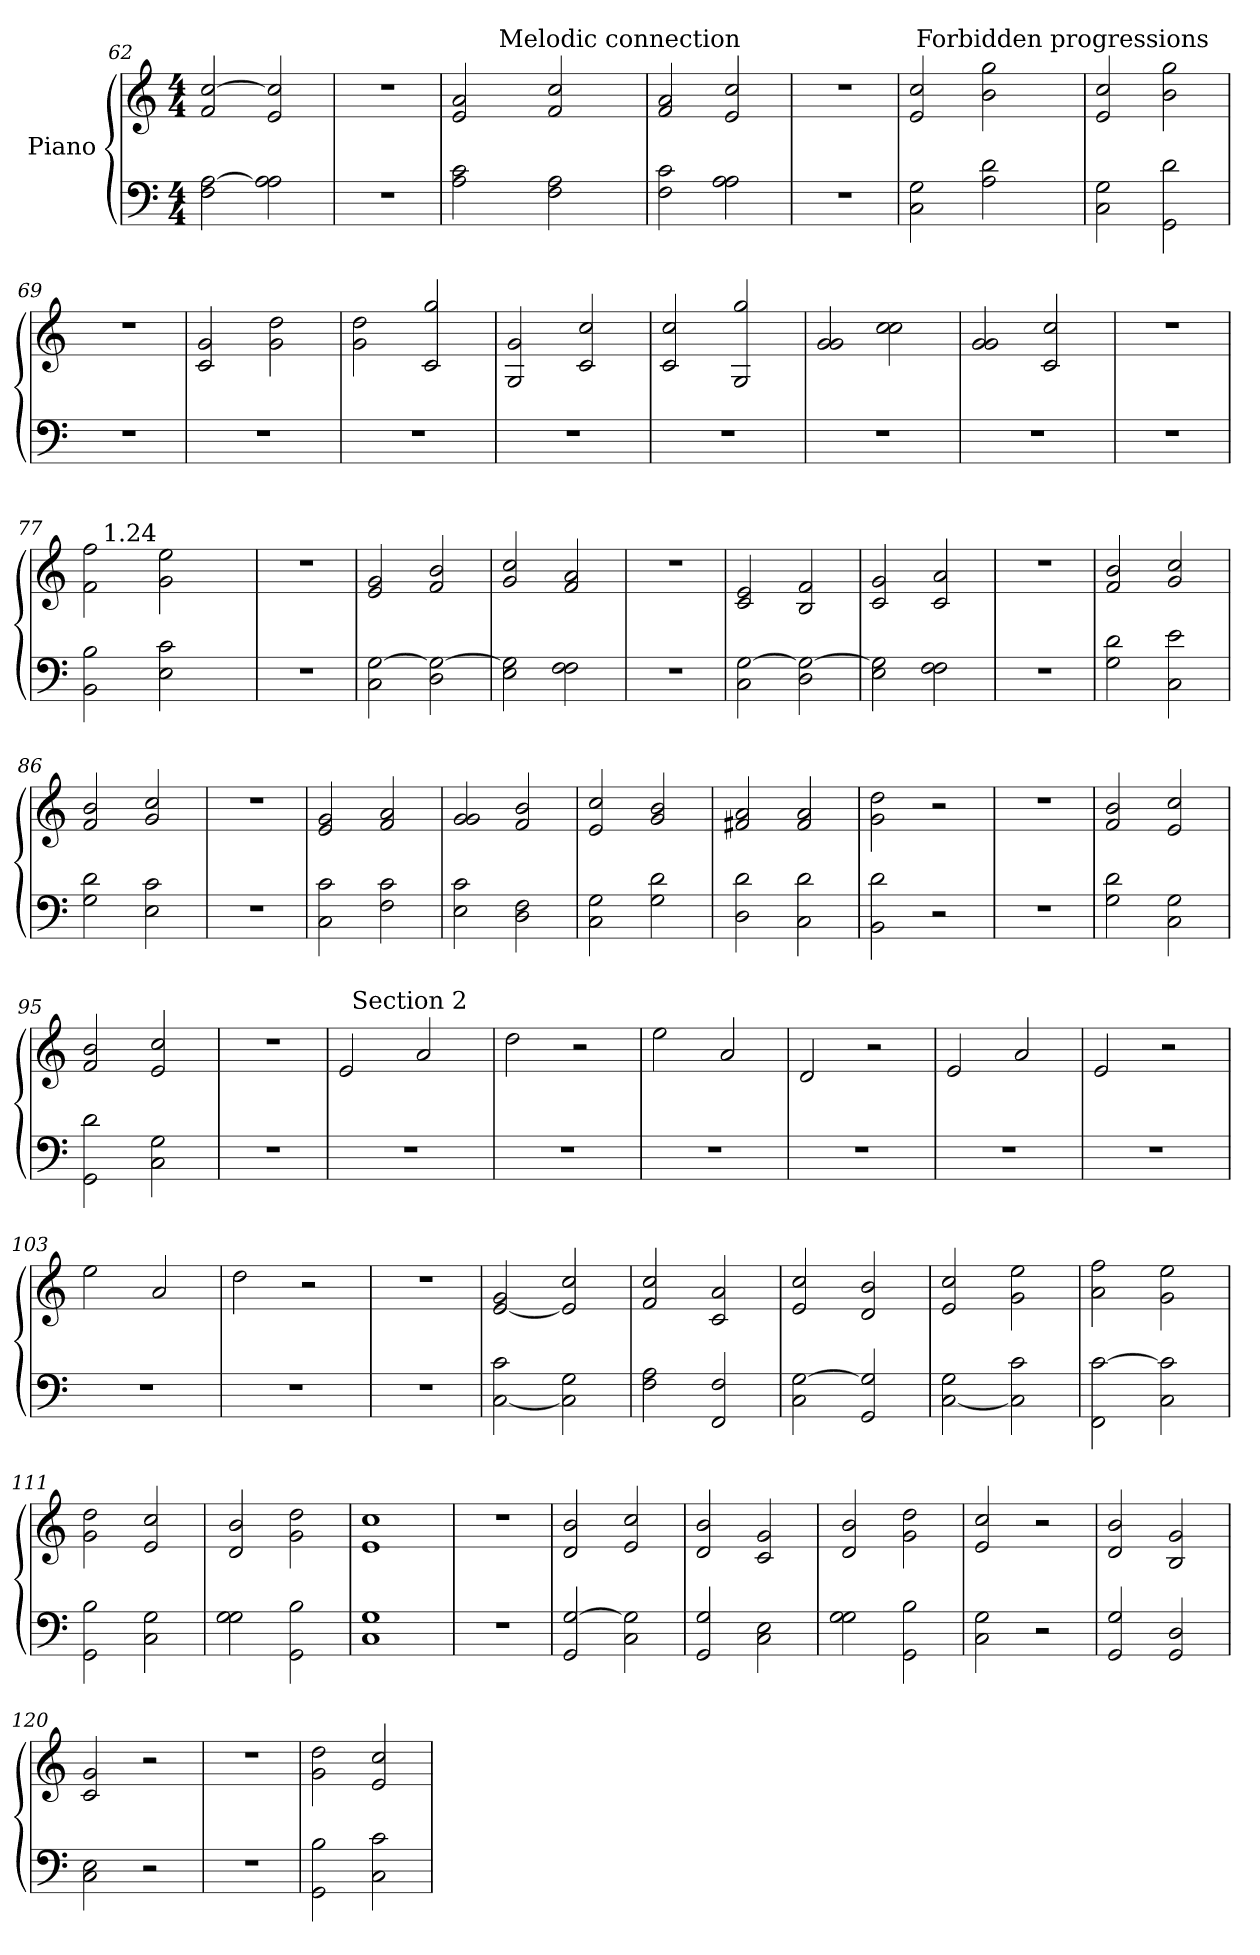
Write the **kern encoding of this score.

**kern	**kern
*part1	*part1
*staff2	*staff1
*I"Piano	*
!!LO:PB:g=z
*clefF4	*clefG2
*k[]	*k[]
*C:	*C:
*M4/4	*M4/4
=62	=62
2F\ [2A\	2f/ [2cc/
2A\] 2A\	2e/ 2cc/]
=63	=63
1r	1r
=64	=64
*	*^
2A\ 2c\	2e/ 2a/	6ryy
.	.	48.ryy
!	!	!LO:TX:a:t=Melodic connection
.	.	3%2ryy
2F\ 2A\	2f/ 2cc/	.
.	.	12ryy
.	.	24ryy
.	.	96ryy
*	*v	*v
=65	=65
2F\ 2c\	2f/ 2a/
2A\ 2A\	2e/ 2cc/
=66	=66
1r	1r
=67	=67
*	*^
2C\ 2G\	2e/ 2cc/	96ryy
!	!	!LO:TX:a:t=Forbidden progressions
.	.	3%2ryy
2A\ 2d\	2b\ 2gg\	.
.	.	6ryy
.	.	12...ryy
*	*v	*v
=68	=68
2C\ 2G\	2e/ 2cc/
2GG\ 2d\	2b\ 2gg\
!!LO:LB:g=z
=69	=69
1r	1r
=70	=70
1r	2c/ 2g/
.	2g\ 2dd\
=71	=71
1r	2g\ 2dd\
.	2c/ 2gg/
=72	=72
1r	2G/ 2g/
.	2c/ 2cc/
=73	=73
1r	2c/ 2cc/
.	2G/ 2gg/
=74	=74
1r	2g/ 2g/
.	2cc\ 2cc\
=75	=75
1r	2g/ 2g/
.	2c/ 2cc/
!!LO:LB:g=z
=76	=76
1r	1r
=77	=77
*	*^
2BB\ 2B\	2f\ 2ff\	24..ryy
!	!	!LO:TX:a:t=1.24
.	.	3%2ryy
2E\ 2c\	2g\ 2ee\	.
.	.	6ryy
.	.	12ryy
.	.	96ryy
*	*v	*v
=78	=78
1r	1r
=79	=79
2C\ [2G\	2e/ 2g/
2D\ 2G\_	2f/ 2b/
=80	=80
2E\ 2G\]	2g/ 2cc/
2F\ 2F\	2f/ 2a/
=81	=81
1r	1r
=82	=82
2C\ [2G\	2c/ 2e/
2D\ 2G\_	2B/ 2f/
!!LO:LB:g=z
=83	=83
2E\ 2G\]	2c/ 2g/
2F\ 2F\	2c/ 2a/
=84	=84
1r	1r
=85	=85
2G\ 2d\	2f/ 2b/
2C\ 2e\	2g/ 2cc/
=86	=86
2G\ 2d\	2f/ 2b/
2E\ 2c\	2g/ 2cc/
=87	=87
1r	1r
=88	=88
2C\ 2c\	2e/ 2g/
2F\ 2c\	2f/ 2a/
=89	=89
2E\ 2c\	2g/ 2g/
2D\ 2F\	2f/ 2b/
!!LO:LB:g=z
=90	=90
2C\ 2G\	2e/ 2cc/
2G\ 2d\	2g/ 2b/
=91	=91
2D\ 2d\	2f#X/ 2a/
2C\ 2d\	2f#/ 2a/
=92	=92
2BB\ 2d\	2g\ 2dd\
2r	2r
=93	=93
1r	1r
=94	=94
2G\ 2d\	2f/ 2b/
2C\ 2G\	2e/ 2cc/
=95	=95
2GG\ 2d\	2f/ 2b/
2C\ 2G\	2e/ 2cc/
=96	=96
1r	1r
!!LO:PB:g=z
=97	=97
*	*^
1r	2e/	32ryy
!	!	!LO:TX:a:t=Section 2
.	.	2ryy
.	2a/	.
.	.	4...ryy
*	*v	*v
=98	=98
1r	2dd\
.	2r
=99	=99
1r	2ee\
.	2a/
=100	=100
1r	2d/
.	2r
=101	=101
1r	2e/
.	2a/
=102	=102
1r	2e/
.	2r
=103	=103
1r	2ee\
.	2a/
!!LO:LB:g=z
=104	=104
1r	2dd\
.	2r
=105	=105
1r	1r
=106	=106
[2C\ 2c\	[2e/ 2g/
2C\] 2G\	2e/] 2cc/
=107	=107
2F\ 2A\	2f/ 2cc/
2FF/ 2F/	2c/ 2a/
=108	=108
2C\ [2G\	2e/ 2cc/
2GG/ 2G/]	2d/ 2b/
=109	=109
[2C\ 2G\	2e/ 2cc/
2C\] 2c\	2g\ 2ee\
=110	=110
2FF\ [2c\	2a\ 2ff\
2C\ 2c\]	2g\ 2ee\
!!LO:LB:g=z
=111	=111
2GG\ 2B\	2g\ 2dd\
2C\ 2G\	2e/ 2cc/
=112	=112
2G\ 2G\	2d/ 2b/
2GG\ 2B\	2g\ 2dd\
=113	=113
1C 1G	1e 1cc
=114	=114
1r	1r
=115	=115
2GG/ [2G/	2d/ 2b/
2C\ 2G\]	2e/ 2cc/
=116	=116
2GG/ 2G/	2d/ 2b/
2C\ 2E\	2c/ 2g/
=117	=117
2G\ 2G\	2d/ 2b/
2GG\ 2B\	2g\ 2dd\
!!LO:LB:g=z
=118	=118
2C\ 2G\	2e/ 2cc/
2r	2r
=119	=119
2GG/ 2G/	2d/ 2b/
2GG/ 2D/	2B/ 2g/
=120	=120
2C\ 2E\	2c/ 2g/
2r	2r
=121	=121
1r	1r
=122	=122
2GG\ 2B\	2g\ 2dd\
2C\ 2c\	2e/ 2cc/
=	=
*-	*-
